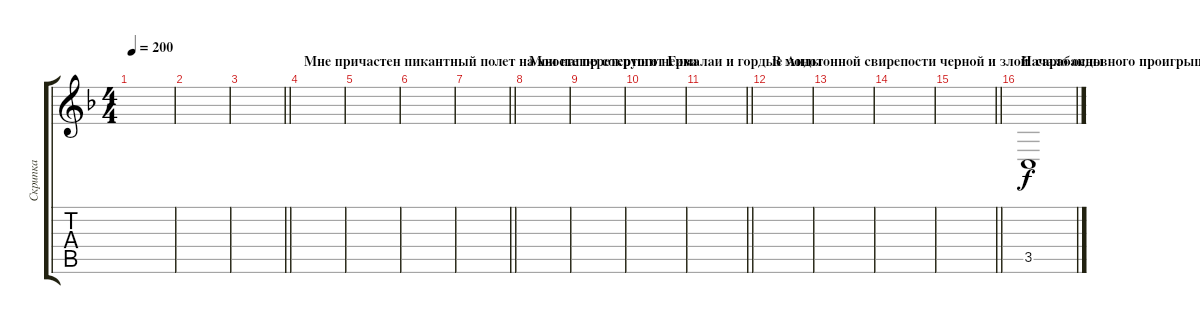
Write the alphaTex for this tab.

\track ("Скрипка" "Скрипка") {instrument violin bank 2}
\staff {score tabs}
\tuning (E4 B3 A3 D3 A2 D2) {hide}
\ts (4 4)
\tempo 200
\clef g2
\ks f
|
|
\barLineRight lightlight
|
\section ("" "Мне причастен пикантный полет на хвосте перетертого нерва")
|
|
|
\barLineRight lightlight
|
\section ("" "Мои напор сокрушит Гималаи и гордые Анды")
|
|
|
\barLineRight lightlight
|
\section ("" "В монотонной свирепости черной и злой  сарабанды")
|
|
|
\barLineRight lightlight
|
\section ("" "Начало основного проигрыша")
3.5.1
